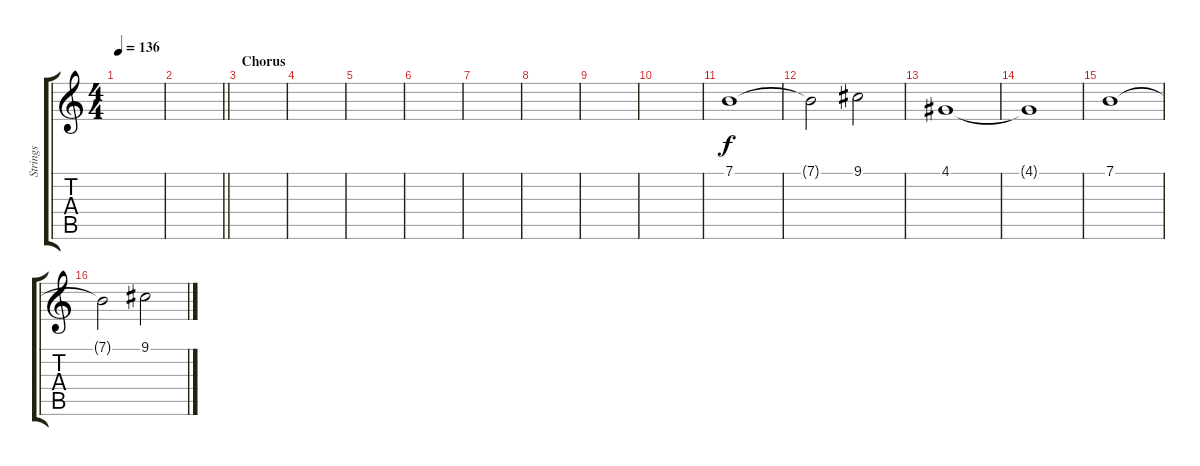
\track ("Strings" "Strings") {instrument stringensemble1}
\staff {score tabs}
\tuning (E4 B3 G3 D3 A2 E2) {hide}
\ts (4 4)
\tempo 136
\clef g2
\ks c
|
\barLineRight lightlight
|
\section ("" "Chorus")
|
|
|
|
|
|
|
|
7.1.1 |
7.1{t}.2 9.1.2 |
4.1.1 |
4.1{t}.1 |
7.1.1 |
7.1{t}.2 9.1.2
